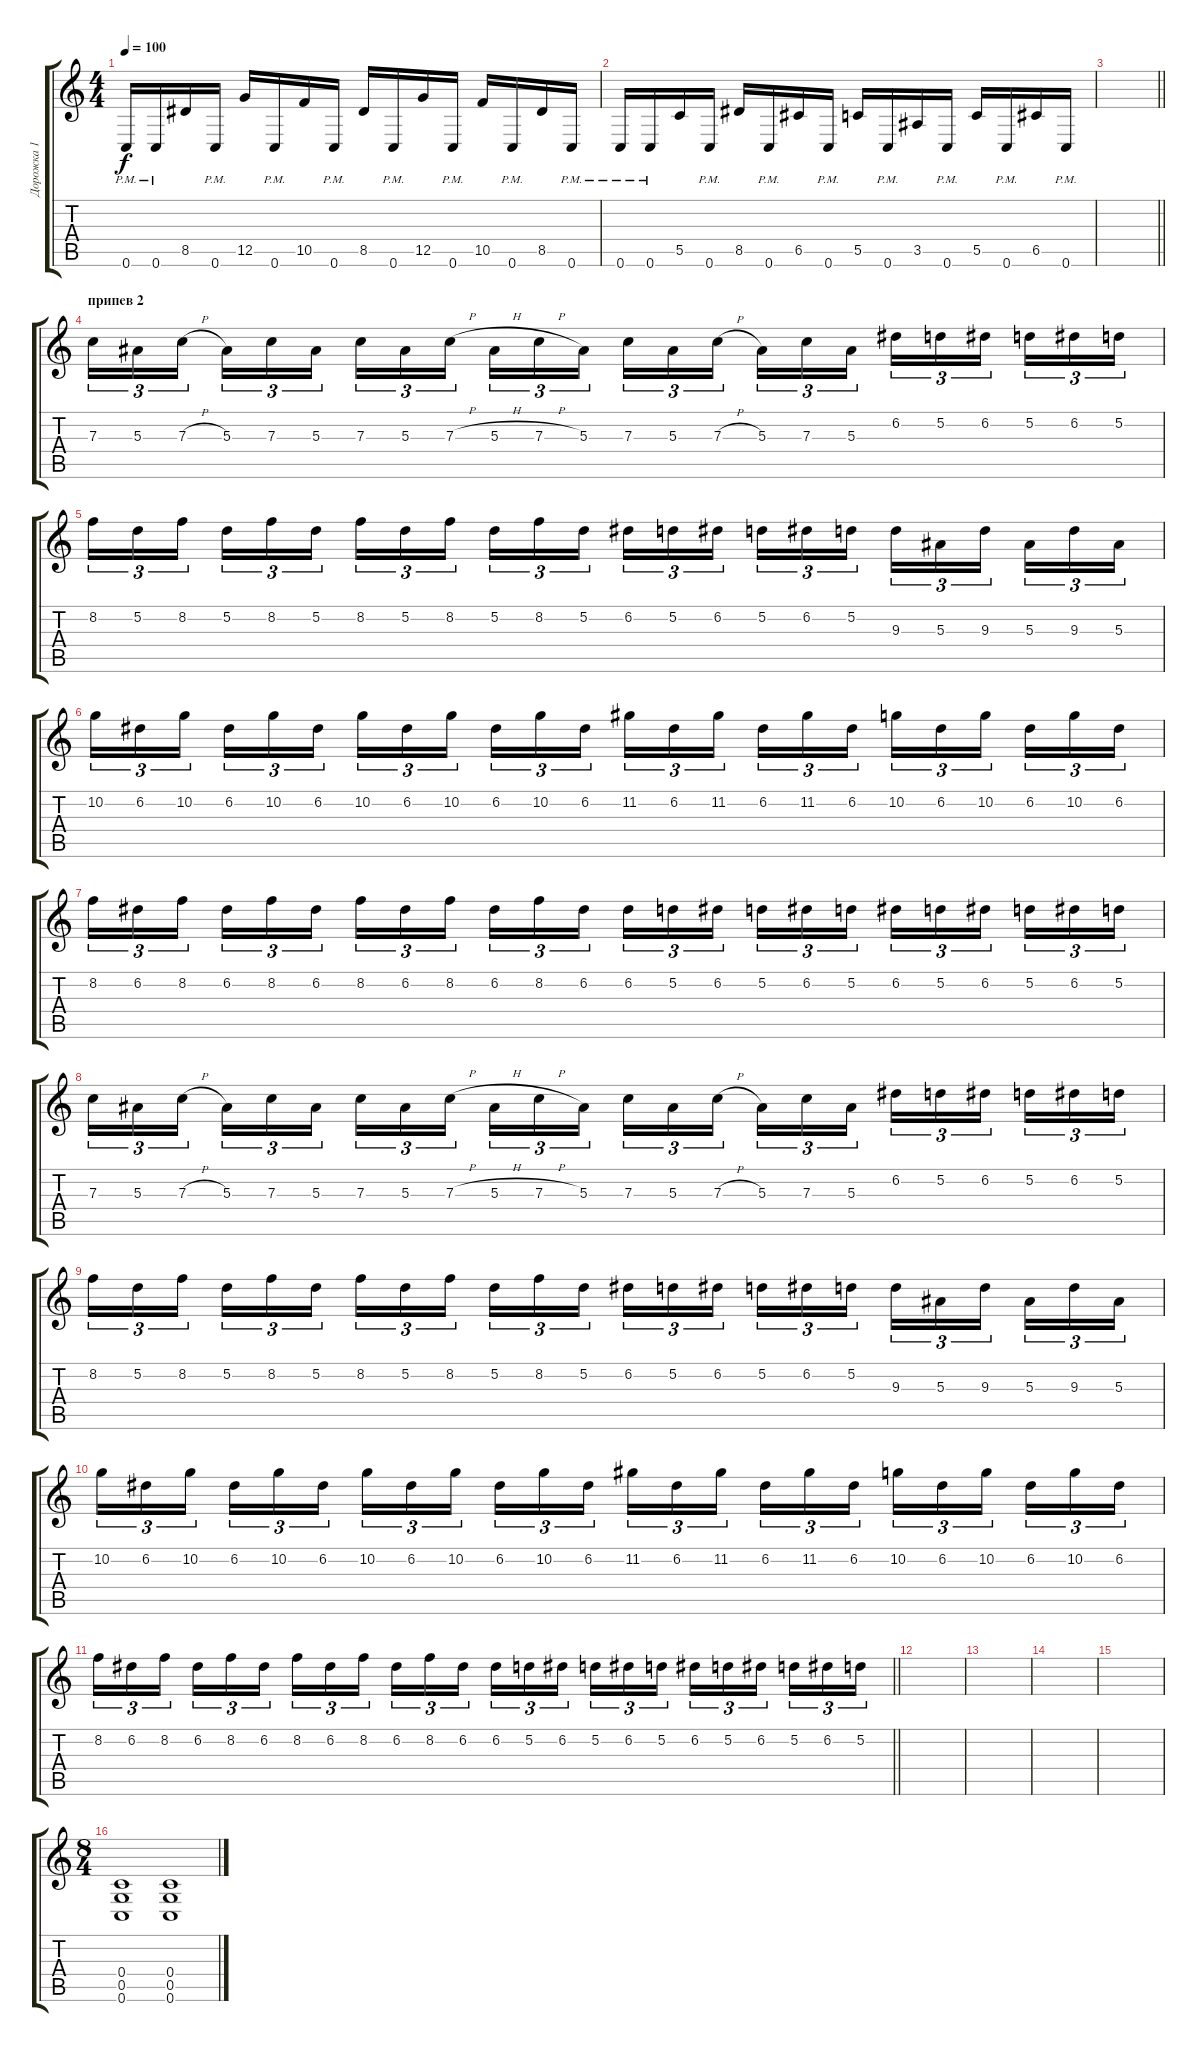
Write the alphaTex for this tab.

\track ("Дорожка 1" "Дорожка 1") {instrument distortionguitar}
\staff {score tabs}
\tuning (D4 A3 F3 C3 G2 C2) {hide}
\ts (4 4)
\tempo 100
\clef g2
\ks c
0.6{pm}.16{dy f} 0.6{pm}.16 8.5.16 0.6{pm}.16 12.5.16 0.6{pm}.16 10.5.16 0.6{pm}.16 8.5.16 0.6{pm}.16 12.5.16 0.6{pm}.16 10.5.16 0.6{pm}.16 8.5.16 0.6{pm}.16 |
0.6{pm}.16 0.6{pm}.16 5.5.16 0.6{pm}.16 8.5.16 0.6{pm}.16 6.5.16 0.6{pm}.16 5.5.16 0.6{pm}.16 3.5.16 0.6{pm}.16 5.5.16 0.6{pm}.16 6.5.16 0.6{pm}.16 |
\barLineRight lightlight
|
\section ("" "припев 2")
7.3.16{tu (3 2)} 5.3.16{tu (3 2)} 7.3{h}.16{tu (3 2) beam splitsecondary} 5.3.16{tu (3 2)} 7.3.16{tu (3 2)} 5.3.16{tu (3 2)} 7.3.16{tu (3 2)} 5.3.16{tu (3 2)} 7.3{h}.16{tu (3 2) beam splitsecondary} 5.3{h}.16{tu (3 2)} 7.3{h}.16{tu (3 2)} 5.3.16{tu (3 2)} 7.3.16{tu (3 2)} 5.3.16{tu (3 2)} 7.3{h}.16{tu (3 2) beam splitsecondary} 5.3.16{tu (3 2)} 7.3.16{tu (3 2)} 5.3.16{tu (3 2)} 6.2.16{tu (3 2)} 5.2.16{tu (3 2)} 6.2.16{tu (3 2) beam splitsecondary} 5.2.16{tu (3 2)} 6.2.16{tu (3 2)} 5.2.16{tu (3 2)} |
8.2.16{tu (3 2)} 5.2.16{tu (3 2)} 8.2.16{tu (3 2) beam splitsecondary} 5.2.16{tu (3 2)} 8.2.16{tu (3 2)} 5.2.16{tu (3 2)} 8.2.16{tu (3 2)} 5.2.16{tu (3 2)} 8.2.16{tu (3 2) beam splitsecondary} 5.2.16{tu (3 2)} 8.2.16{tu (3 2)} 5.2.16{tu (3 2)} 6.2.16{tu (3 2)} 5.2.16{tu (3 2)} 6.2.16{tu (3 2) beam splitsecondary} 5.2.16{tu (3 2)} 6.2.16{tu (3 2)} 5.2.16{tu (3 2)} 9.3.16{tu (3 2)} 5.3.16{tu (3 2)} 9.3.16{tu (3 2) beam splitsecondary} 5.3.16{tu (3 2)} 9.3.16{tu (3 2)} 5.3.16{tu (3 2)} |
10.2.16{tu (3 2)} 6.2.16{tu (3 2)} 10.2.16{tu (3 2) beam splitsecondary} 6.2.16{tu (3 2)} 10.2.16{tu (3 2)} 6.2.16{tu (3 2)} 10.2.16{tu (3 2)} 6.2.16{tu (3 2)} 10.2.16{tu (3 2) beam splitsecondary} 6.2.16{tu (3 2)} 10.2.16{tu (3 2)} 6.2.16{tu (3 2)} 11.2.16{tu (3 2)} 6.2.16{tu (3 2)} 11.2.16{tu (3 2) beam splitsecondary} 6.2.16{tu (3 2)} 11.2.16{tu (3 2)} 6.2.16{tu (3 2)} 10.2.16{tu (3 2)} 6.2.16{tu (3 2)} 10.2.16{tu (3 2) beam splitsecondary} 6.2.16{tu (3 2)} 10.2.16{tu (3 2)} 6.2.16{tu (3 2)} |
8.2.16{tu (3 2)} 6.2.16{tu (3 2)} 8.2.16{tu (3 2) beam splitsecondary} 6.2.16{tu (3 2)} 8.2.16{tu (3 2)} 6.2.16{tu (3 2)} 8.2.16{tu (3 2)} 6.2.16{tu (3 2)} 8.2.16{tu (3 2) beam splitsecondary} 6.2.16{tu (3 2)} 8.2.16{tu (3 2)} 6.2.16{tu (3 2)} 6.2.16{tu (3 2)} 5.2.16{tu (3 2)} 6.2.16{tu (3 2) beam splitsecondary} 5.2.16{tu (3 2)} 6.2.16{tu (3 2)} 5.2.16{tu (3 2)} 6.2.16{tu (3 2)} 5.2.16{tu (3 2)} 6.2.16{tu (3 2) beam splitsecondary} 5.2.16{tu (3 2)} 6.2.16{tu (3 2)} 5.2.16{tu (3 2)} |
7.3.16{tu (3 2)} 5.3.16{tu (3 2)} 7.3{h}.16{tu (3 2) beam splitsecondary} 5.3.16{tu (3 2)} 7.3.16{tu (3 2)} 5.3.16{tu (3 2)} 7.3.16{tu (3 2)} 5.3.16{tu (3 2)} 7.3{h}.16{tu (3 2) beam splitsecondary} 5.3{h}.16{tu (3 2)} 7.3{h}.16{tu (3 2)} 5.3.16{tu (3 2)} 7.3.16{tu (3 2)} 5.3.16{tu (3 2)} 7.3{h}.16{tu (3 2) beam splitsecondary} 5.3.16{tu (3 2)} 7.3.16{tu (3 2)} 5.3.16{tu (3 2)} 6.2.16{tu (3 2)} 5.2.16{tu (3 2)} 6.2.16{tu (3 2) beam splitsecondary} 5.2.16{tu (3 2)} 6.2.16{tu (3 2)} 5.2.16{tu (3 2)} |
8.2.16{tu (3 2)} 5.2.16{tu (3 2)} 8.2.16{tu (3 2) beam splitsecondary} 5.2.16{tu (3 2)} 8.2.16{tu (3 2)} 5.2.16{tu (3 2)} 8.2.16{tu (3 2)} 5.2.16{tu (3 2)} 8.2.16{tu (3 2) beam splitsecondary} 5.2.16{tu (3 2)} 8.2.16{tu (3 2)} 5.2.16{tu (3 2)} 6.2.16{tu (3 2)} 5.2.16{tu (3 2)} 6.2.16{tu (3 2) beam splitsecondary} 5.2.16{tu (3 2)} 6.2.16{tu (3 2)} 5.2.16{tu (3 2)} 9.3.16{tu (3 2)} 5.3.16{tu (3 2)} 9.3.16{tu (3 2) beam splitsecondary} 5.3.16{tu (3 2)} 9.3.16{tu (3 2)} 5.3.16{tu (3 2)} |
10.2.16{tu (3 2)} 6.2.16{tu (3 2)} 10.2.16{tu (3 2) beam splitsecondary} 6.2.16{tu (3 2)} 10.2.16{tu (3 2)} 6.2.16{tu (3 2)} 10.2.16{tu (3 2)} 6.2.16{tu (3 2)} 10.2.16{tu (3 2) beam splitsecondary} 6.2.16{tu (3 2)} 10.2.16{tu (3 2)} 6.2.16{tu (3 2)} 11.2.16{tu (3 2)} 6.2.16{tu (3 2)} 11.2.16{tu (3 2) beam splitsecondary} 6.2.16{tu (3 2)} 11.2.16{tu (3 2)} 6.2.16{tu (3 2)} 10.2.16{tu (3 2)} 6.2.16{tu (3 2)} 10.2.16{tu (3 2) beam splitsecondary} 6.2.16{tu (3 2)} 10.2.16{tu (3 2)} 6.2.16{tu (3 2)} |
\barLineRight lightlight
8.2.16{tu (3 2)} 6.2.16{tu (3 2)} 8.2.16{tu (3 2) beam splitsecondary} 6.2.16{tu (3 2)} 8.2.16{tu (3 2)} 6.2.16{tu (3 2)} 8.2.16{tu (3 2)} 6.2.16{tu (3 2)} 8.2.16{tu (3 2) beam splitsecondary} 6.2.16{tu (3 2)} 8.2.16{tu (3 2)} 6.2.16{tu (3 2)} 6.2.16{tu (3 2)} 5.2.16{tu (3 2)} 6.2.16{tu (3 2) beam splitsecondary} 5.2.16{tu (3 2)} 6.2.16{tu (3 2)} 5.2.16{tu (3 2)} 6.2.16{tu (3 2)} 5.2.16{tu (3 2)} 6.2.16{tu (3 2) beam splitsecondary} 5.2.16{tu (3 2)} 6.2.16{tu (3 2)} 5.2.16{tu (3 2)} |
|
|
|
|
\ts (8 4)
(0.4 0.5 0.6).1 (0.4 0.5 0.6).1
